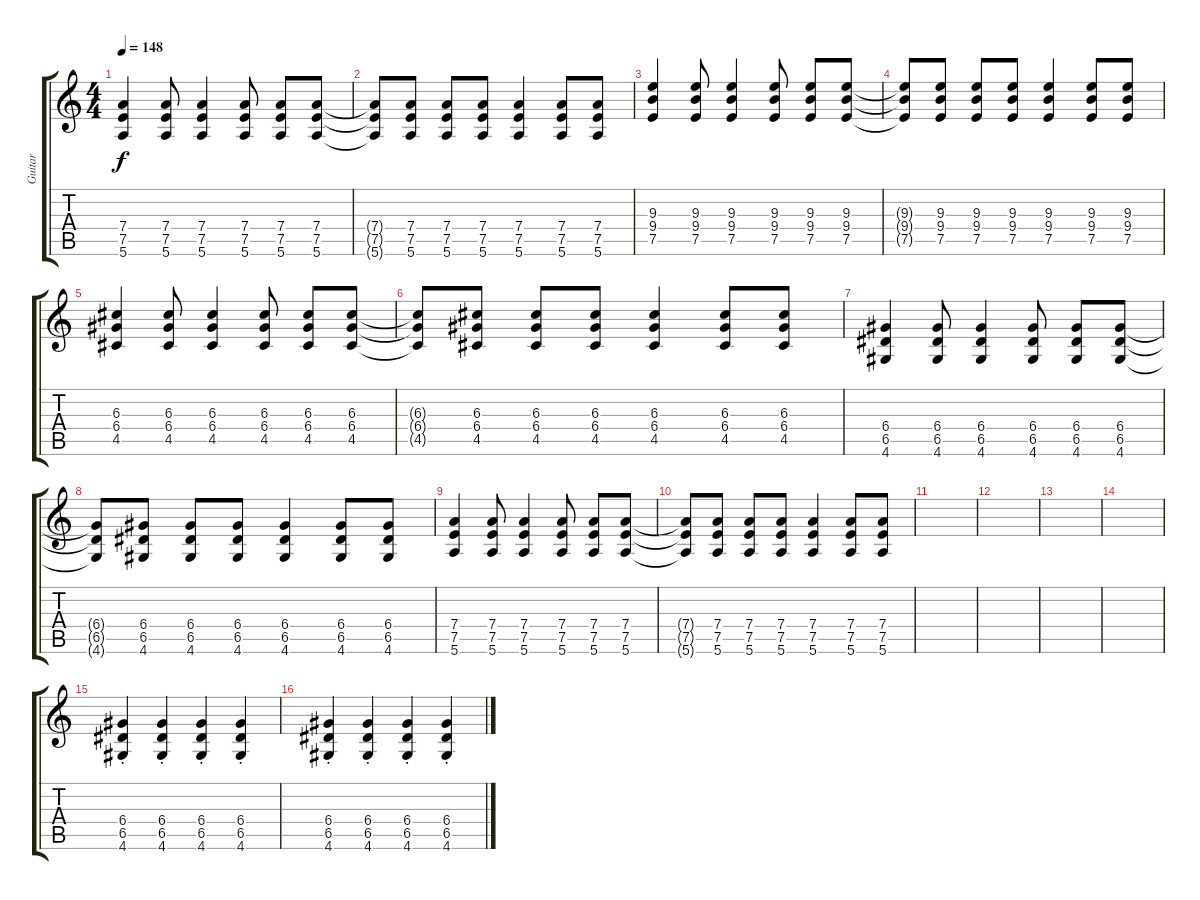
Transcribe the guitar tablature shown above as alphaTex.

\track ("Guitar" "Guitar") {instrument electricguitarjazz}
\staff {score tabs}
\tuning (E4 B3 G3 D3 A2 E2) {hide}
\ts (4 4)
\tempo 148
\clef g2
\ks c
(7.4 7.5 5.6).4{dy f} (7.4 7.5 5.6).8 (7.4 7.5 5.6).4 (7.4 7.5 5.6).8 (7.4 7.5 5.6).8 (7.4 7.5 5.6).8 |
(7.4{t} 7.5{t} 5.6{t}).8 (7.4 7.5 5.6).8 (7.4 7.5 5.6).8 (7.4 7.5 5.6).8 (7.4 7.5 5.6).4 (7.4 7.5 5.6).8 (7.4 7.5 5.6).8 |
(9.3 9.4 7.5).4 (9.3 9.4 7.5).8 (9.3 9.4 7.5).4 (9.3 9.4 7.5).8 (9.3 9.4 7.5).8 (9.3 9.4 7.5).8 |
(9.3{t} 9.4{t} 7.5{t}).8 (9.3 9.4 7.5).8 (9.3 9.4 7.5).8 (9.3 9.4 7.5).8 (9.3 9.4 7.5).4 (9.3 9.4 7.5).8 (9.3 9.4 7.5).8 |
(6.3 6.4 4.5).4 (6.3 6.4 4.5).8 (6.3 6.4 4.5).4 (6.3 6.4 4.5).8 (6.3 6.4 4.5).8 (6.3 6.4 4.5).8 |
(6.3{t} 6.4{t} 4.5{t}).8 (6.3 6.4 4.5).8 (6.3 6.4 4.5).8 (6.3 6.4 4.5).8 (6.3 6.4 4.5).4 (6.3 6.4 4.5).8 (6.3 6.4 4.5).8 |
(6.4 6.5 4.6).4 (6.4 6.5 4.6).8 (6.4 6.5 4.6).4 (6.4 6.5 4.6).8 (6.4 6.5 4.6).8 (6.4 6.5 4.6).8 |
(6.4{t} 6.5{t} 4.6{t}).8 (6.4 6.5 4.6).8 (6.4 6.5 4.6).8 (6.4 6.5 4.6).8 (6.4 6.5 4.6).4 (6.4 6.5 4.6).8 (6.4 6.5 4.6).8 |
(7.4 7.5 5.6).4 (7.4 7.5 5.6).8 (7.4 7.5 5.6).4 (7.4 7.5 5.6).8 (7.4 7.5 5.6).8 (7.4 7.5 5.6).8 |
(7.4{t} 7.5{t} 5.6{t}).8 (7.4 7.5 5.6).8 (7.4 7.5 5.6).8 (7.4 7.5 5.6).8 (7.4 7.5 5.6).4 (7.4 7.5 5.6).8 (7.4 7.5 5.6).8 |
|
|
|
|
(6.4{st} 6.5{st} 4.6{st}).4{instrument electricguitarjazz} (6.4{st} 6.5{st} 4.6{st}).4 (6.4{st} 6.5{st} 4.6{st}).4 (6.4{st} 6.5{st} 4.6{st}).4 |
(6.4{st} 6.5{st} 4.6{st}).4 (6.4{st} 6.5{st} 4.6{st}).4 (6.4{st} 6.5{st} 4.6{st}).4 (6.4{st} 6.5{st} 4.6{st}).4
